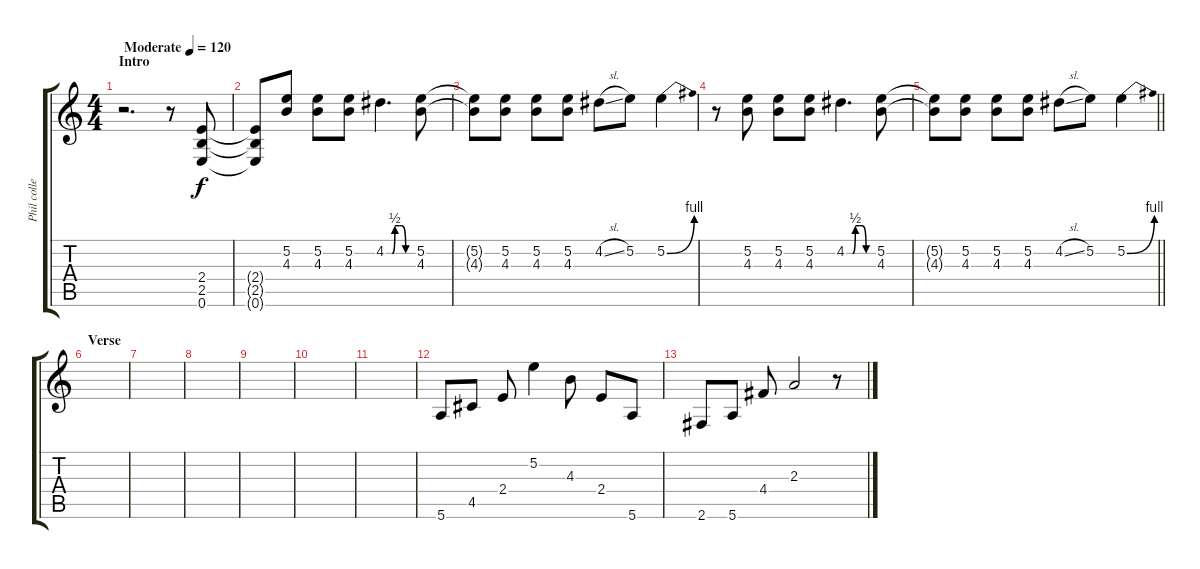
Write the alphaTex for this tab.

\track ("Phil collen" "Phil colle") {instrument distortionguitar}
\staff {score tabs}
\tuning (E4 B3 G3 D3 A2 E2) {hide}
\ts (4 4)
\section ("" "Intro")
\tempo (120 "Moderate")
\clef g2
\ks c
r.2{d dy f instrument distortionguitar} r.8 (2.4 2.5 0.6).8 |
(2.4{t} 2.5{t} 0.6{t}).8 (5.2 4.3).8 (5.2 4.3).8 (5.2 4.3).8 4.2{be (custom 0 0 14 0 20 2 30 2 35 2 44 0 60 0)}.4{d} (5.2 4.3).8 |
(5.2{t} 4.3{t}).8 (5.2 4.3).8 (5.2 4.3).8 (5.2 4.3).8 4.2{sl}.8 5.2.8 5.2{be (bend 0 0 60 4)}.4 |
r.8 (5.2 4.3).8 (5.2 4.3).8 (5.2 4.3).8 4.2{be (custom 0 0 14 0 20 2 30 2 35 2 44 0 60 0)}.4{d} (5.2 4.3).8 |
\barLineRight lightlight
(5.2{t} 4.3{t}).8 (5.2 4.3).8 (5.2 4.3).8 (5.2 4.3).8 4.2{sl}.8 5.2.8 5.2{be (bend 0 0 60 4)}.4 |
\section ("" "Verse")
|
|
|
|
|
|
5.6.8 4.5.8 2.4.8 5.2.4 4.3.8 2.4.8 5.6.8 |
2.6.8 5.6.8 4.4.8 2.3.2 r.8
